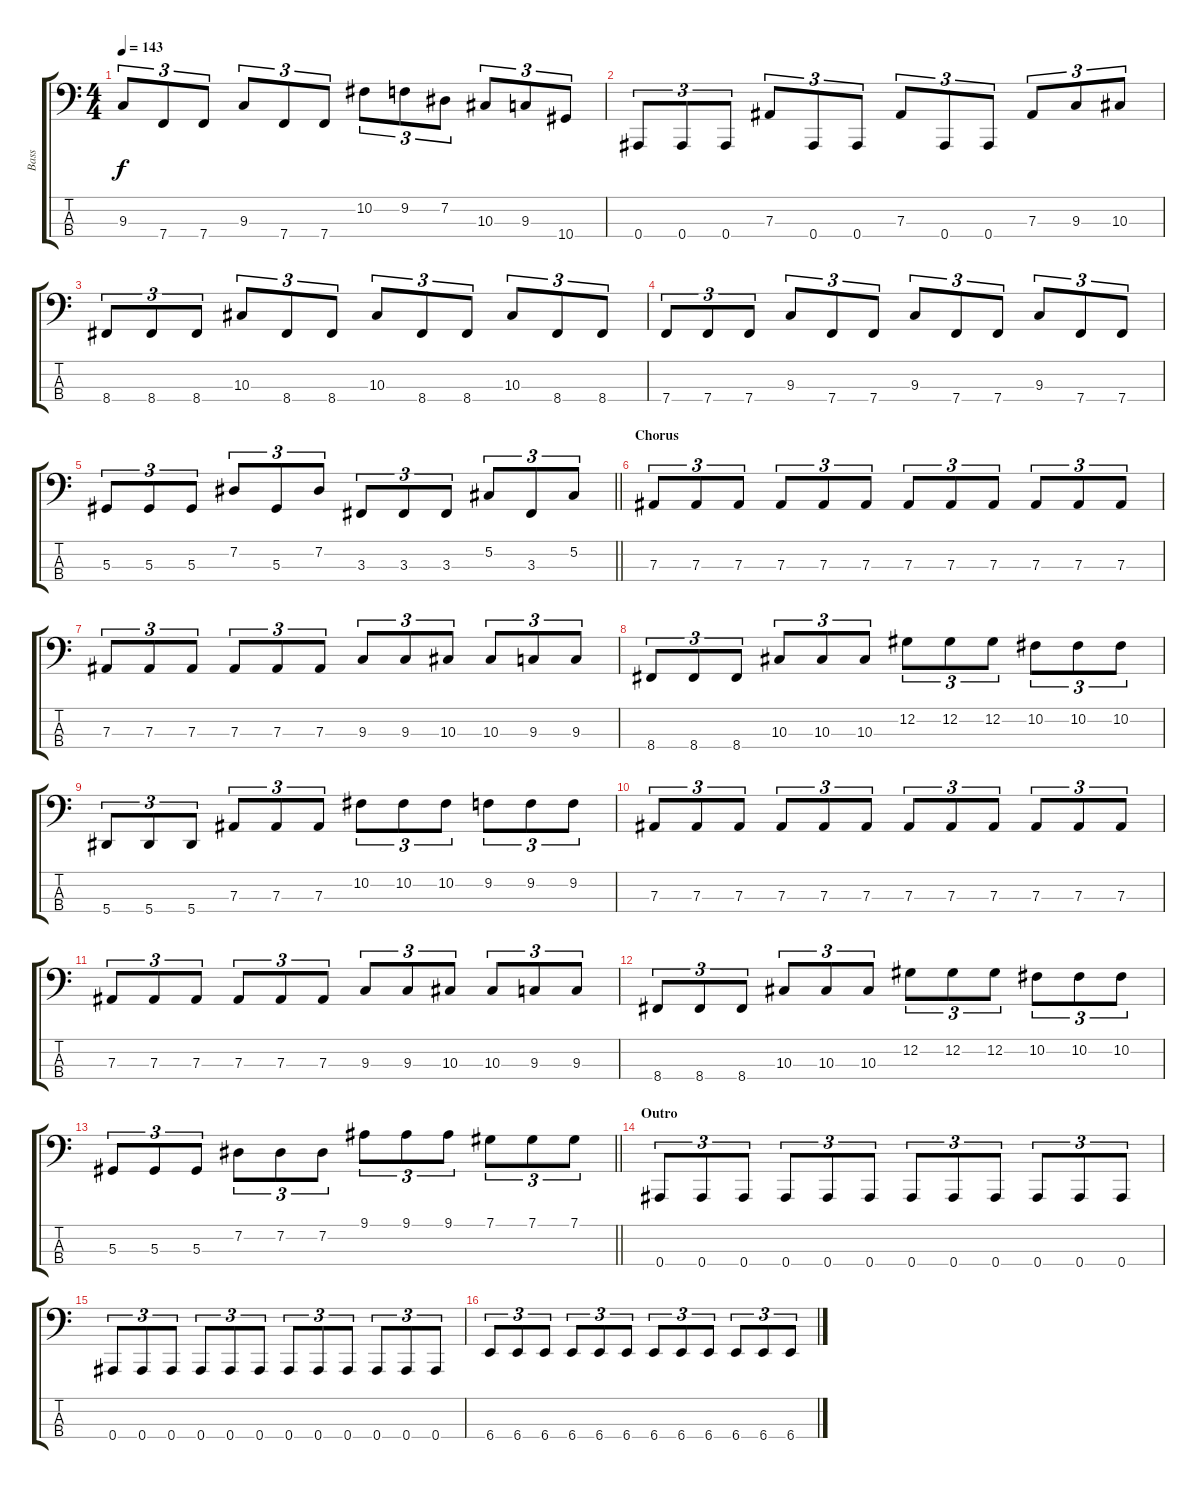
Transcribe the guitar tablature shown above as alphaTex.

\track ("Bass" "Bass") {instrument electricbassfinger}
\staff {score tabs}
\tuning (Db2 Ab1 Eb1 Bb0) {hide}
\ts (4 4)
\tempo 143
\clef f4
\ks c
9.3.8{tu (3 2) dy f} 7.4.8{tu (3 2)} 7.4.8{tu (3 2)} 9.3.8{tu (3 2)} 7.4.8{tu (3 2)} 7.4.8{tu (3 2)} 10.2.8{tu (3 2)} 9.2.8{tu (3 2)} 7.2.8{tu (3 2)} 10.3.8{tu (3 2)} 9.3.8{tu (3 2)} 10.4.8{tu (3 2)} |
0.4.8{tu (3 2)} 0.4.8{tu (3 2)} 0.4.8{tu (3 2)} 7.3.8{tu (3 2)} 0.4.8{tu (3 2)} 0.4.8{tu (3 2)} 7.3.8{tu (3 2)} 0.4.8{tu (3 2)} 0.4.8{tu (3 2)} 7.3.8{tu (3 2)} 9.3.8{tu (3 2)} 10.3.8{tu (3 2)} |
8.4.8{tu (3 2)} 8.4.8{tu (3 2)} 8.4.8{tu (3 2)} 10.3.8{tu (3 2)} 8.4.8{tu (3 2)} 8.4.8{tu (3 2)} 10.3.8{tu (3 2)} 8.4.8{tu (3 2)} 8.4.8{tu (3 2)} 10.3.8{tu (3 2)} 8.4.8{tu (3 2)} 8.4.8{tu (3 2)} |
7.4.8{tu (3 2)} 7.4.8{tu (3 2)} 7.4.8{tu (3 2)} 9.3.8{tu (3 2)} 7.4.8{tu (3 2)} 7.4.8{tu (3 2)} 9.3.8{tu (3 2)} 7.4.8{tu (3 2)} 7.4.8{tu (3 2)} 9.3.8{tu (3 2)} 7.4.8{tu (3 2)} 7.4.8{tu (3 2)} |
\barLineRight lightlight
5.3.8{tu (3 2)} 5.3.8{tu (3 2)} 5.3.8{tu (3 2)} 7.2.8{tu (3 2)} 5.3.8{tu (3 2)} 7.2.8{tu (3 2)} 3.3.8{tu (3 2)} 3.3.8{tu (3 2)} 3.3.8{tu (3 2)} 5.2.8{tu (3 2)} 3.3.8{tu (3 2)} 5.2.8{tu (3 2)} |
\section ("" "Chorus")
7.3.8{tu (3 2)} 7.3.8{tu (3 2)} 7.3.8{tu (3 2)} 7.3.8{tu (3 2)} 7.3.8{tu (3 2)} 7.3.8{tu (3 2)} 7.3.8{tu (3 2)} 7.3.8{tu (3 2)} 7.3.8{tu (3 2)} 7.3.8{tu (3 2)} 7.3.8{tu (3 2)} 7.3.8{tu (3 2)} |
7.3.8{tu (3 2)} 7.3.8{tu (3 2)} 7.3.8{tu (3 2)} 7.3.8{tu (3 2)} 7.3.8{tu (3 2)} 7.3.8{tu (3 2)} 9.3.8{tu (3 2)} 9.3.8{tu (3 2)} 10.3.8{tu (3 2)} 10.3.8{tu (3 2)} 9.3.8{tu (3 2)} 9.3.8{tu (3 2)} |
8.4.8{tu (3 2)} 8.4.8{tu (3 2)} 8.4.8{tu (3 2)} 10.3.8{tu (3 2)} 10.3.8{tu (3 2)} 10.3.8{tu (3 2)} 12.2.8{tu (3 2)} 12.2.8{tu (3 2)} 12.2.8{tu (3 2)} 10.2.8{tu (3 2)} 10.2.8{tu (3 2)} 10.2.8{tu (3 2)} |
5.4.8{tu (3 2)} 5.4.8{tu (3 2)} 5.4.8{tu (3 2)} 7.3.8{tu (3 2)} 7.3.8{tu (3 2)} 7.3.8{tu (3 2)} 10.2.8{tu (3 2)} 10.2.8{tu (3 2)} 10.2.8{tu (3 2)} 9.2.8{tu (3 2)} 9.2.8{tu (3 2)} 9.2.8{tu (3 2)} |
7.3.8{tu (3 2)} 7.3.8{tu (3 2)} 7.3.8{tu (3 2)} 7.3.8{tu (3 2)} 7.3.8{tu (3 2)} 7.3.8{tu (3 2)} 7.3.8{tu (3 2)} 7.3.8{tu (3 2)} 7.3.8{tu (3 2)} 7.3.8{tu (3 2)} 7.3.8{tu (3 2)} 7.3.8{tu (3 2)} |
7.3.8{tu (3 2)} 7.3.8{tu (3 2)} 7.3.8{tu (3 2)} 7.3.8{tu (3 2)} 7.3.8{tu (3 2)} 7.3.8{tu (3 2)} 9.3.8{tu (3 2)} 9.3.8{tu (3 2)} 10.3.8{tu (3 2)} 10.3.8{tu (3 2)} 9.3.8{tu (3 2)} 9.3.8{tu (3 2)} |
8.4.8{tu (3 2)} 8.4.8{tu (3 2)} 8.4.8{tu (3 2)} 10.3.8{tu (3 2)} 10.3.8{tu (3 2)} 10.3.8{tu (3 2)} 12.2.8{tu (3 2)} 12.2.8{tu (3 2)} 12.2.8{tu (3 2)} 10.2.8{tu (3 2)} 10.2.8{tu (3 2)} 10.2.8{tu (3 2)} |
\barLineRight lightlight
5.3.8{tu (3 2)} 5.3.8{tu (3 2)} 5.3.8{tu (3 2)} 7.2.8{tu (3 2)} 7.2.8{tu (3 2)} 7.2.8{tu (3 2)} 9.1.8{tu (3 2)} 9.1.8{tu (3 2)} 9.1.8{tu (3 2)} 7.1.8{tu (3 2)} 7.1.8{tu (3 2)} 7.1.8{tu (3 2)} |
\section ("" "Outro")
0.4.8{tu (3 2)} 0.4.8{tu (3 2)} 0.4.8{tu (3 2)} 0.4.8{tu (3 2)} 0.4.8{tu (3 2)} 0.4.8{tu (3 2)} 0.4.8{tu (3 2)} 0.4.8{tu (3 2)} 0.4.8{tu (3 2)} 0.4.8{tu (3 2)} 0.4.8{tu (3 2)} 0.4.8{tu (3 2)} |
0.4.8{tu (3 2)} 0.4.8{tu (3 2)} 0.4.8{tu (3 2)} 0.4.8{tu (3 2)} 0.4.8{tu (3 2)} 0.4.8{tu (3 2)} 0.4.8{tu (3 2)} 0.4.8{tu (3 2)} 0.4.8{tu (3 2)} 0.4.8{tu (3 2)} 0.4.8{tu (3 2)} 0.4.8{tu (3 2)} |
6.4.8{tu (3 2)} 6.4.8{tu (3 2)} 6.4.8{tu (3 2)} 6.4.8{tu (3 2)} 6.4.8{tu (3 2)} 6.4.8{tu (3 2)} 6.4.8{tu (3 2)} 6.4.8{tu (3 2)} 6.4.8{tu (3 2)} 6.4.8{tu (3 2)} 6.4.8{tu (3 2)} 6.4.8{tu (3 2)}
